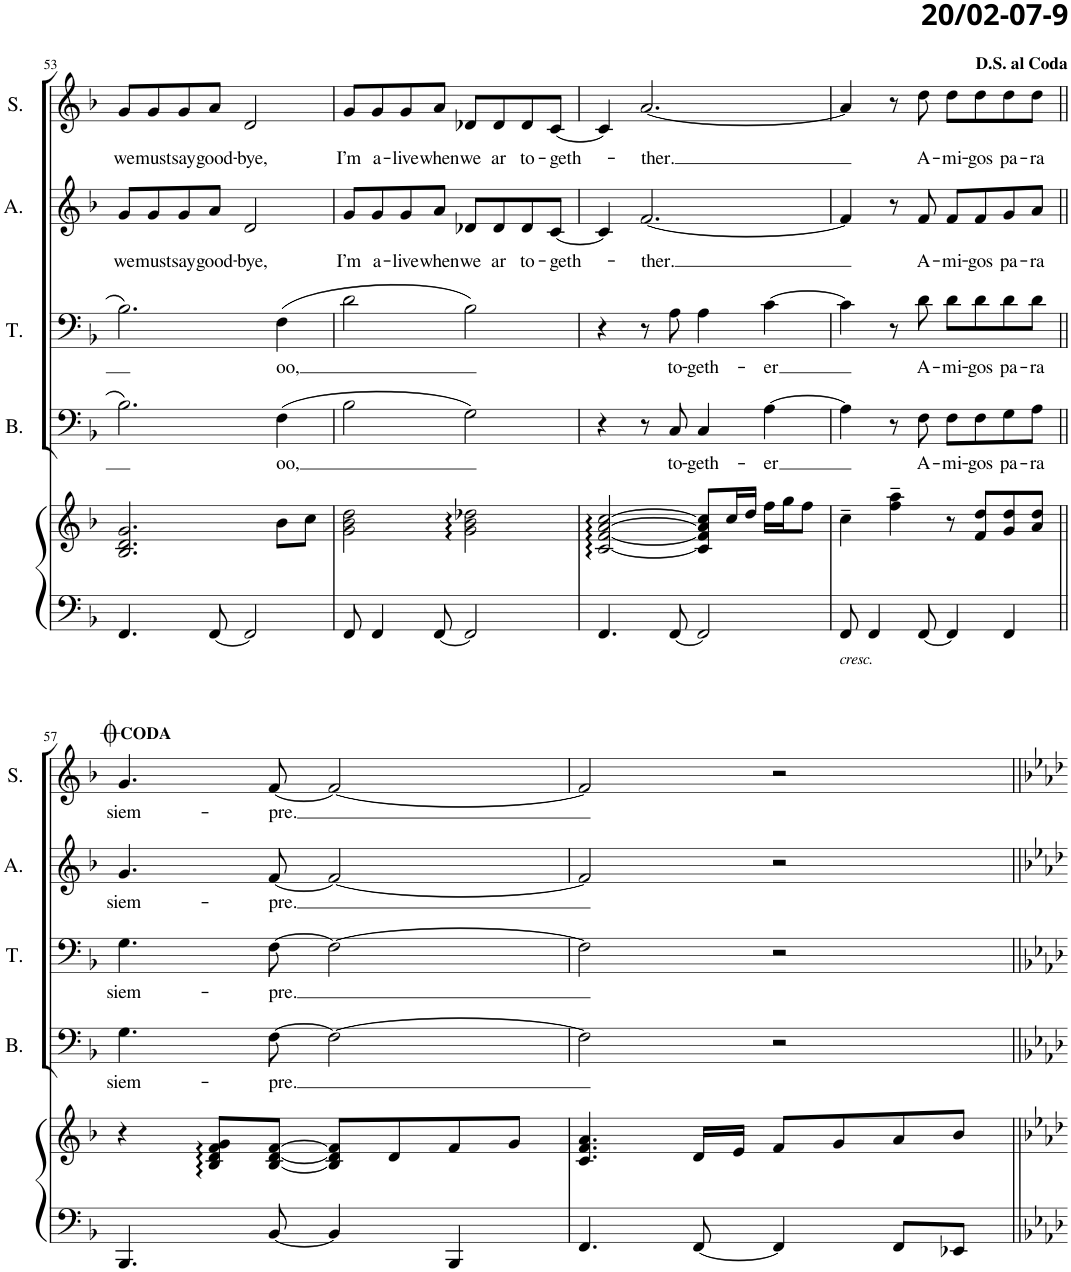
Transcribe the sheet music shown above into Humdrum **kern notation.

**kern	**kern	**kern	**text	**kern	**text	**kern	**text	**kern	**text
*part5	*part5	*part4	*part4	*part3	*part3	*part2	*part2	*part1	*part1
*staff6	*staff5	*staff4	*staff4	*staff3	*staff3	*staff2	*staff2	*staff1	*staff1
*I"Piano	*	*I"Bas	*	*I"Tenor	*	*I"Alt	*	*I"Sopraan	*
*I'Pno	*	*I'B.	*	*I'T.	*	*I'A.	*	*I'S.	*
!!LO:PB:g=z
*clefF4	*clefG2	*clefF4	*	*clefF4	*	*clefG2	*	*clefG2	*
*k[b-]	*k[b-]	*k[b-]	*	*k[b-]	*	*k[b-]	*	*k[b-]	*
*M4/4	*M4/4	*M4/4	*	*M4/4	*	*M4/4	*	*M4/4	*
=53	=53	=53	=53	=53	=53	=53	=53	=53	=53
!	!	!	!	!	!	!	!LO:LY:b	!	!LO:LY:b
4.FF/	2.B-/ 2.d/ 2.g/	2.B-\	.	2.B-\	.	8g/L	we	8g/L	we
!	!	!	!	!	!	!	!LO:LY:b	!	!LO:LY:b
.	.	.	.	.	.	8g/	must	8g/	must
!	!	!	!	!	!	!	!LO:LY:b	!	!LO:LY:b
.	.	.	.	.	.	8g/	say	8g/	say
!	!	!	!	!	!	!	!LO:LY:b	!	!LO:LY:b
[8FF/	.	.	.	.	.	8a/J	good-	8a/J	good-
!	!	!	!	!	!	!	!LO:LY:b	!	!LO:LY:b
2FF/]	.	.	.	.	.	2d/	-bye,	2d/	-bye,
!	!	!	!LO:LY:b	!	!LO:LY:b	!	!	!	!
.	8b-\L	(4F\	oo,	(4F\	oo,	.	.	.	.
.	8cc\J	.	.	.	.	.	.	.	.
=54	=54	=54	=54	=54	=54	=54	=54	=54	=54
!	!	!	!	!	!	!	!LO:LY:b	!	!LO:LY:b
8FF/	2g\ 2b-\ 2dd\	2B-\	.	2d\	.	8g/L	I’m	8g/L	I’m
!	!	!	!	!	!	!	!LO:LY:b	!	!LO:LY:b
4FF/	.	.	.	.	.	8g/	a-	8g/	a-
!	!	!	!	!	!	!	!LO:LY:b	!	!LO:LY:b
.	.	.	.	.	.	8g/	-live	8g/	-live
!	!	!	!	!	!	!	!LO:LY:b	!	!LO:LY:b
[8FF/	.	.	.	.	.	8a/J	when	8a/J	when
!	!	!	!	!	!	!	!LO:LY:b	!	!LO:LY:b
2FF/]	2g\ 2b-\ 2dd-X\	2G\)	.	2B-\)	.	8d-X/L	we	8d-X/L	we
!	!	!	!	!	!	!	!LO:LY:b	!	!LO:LY:b
.	.	.	.	.	.	8d-/	ar	8d-/	ar
!	!	!	!	!	!	!	!LO:LY:b	!	!LO:LY:b
.	.	.	.	.	.	8d-/	to-	8d-/	to-
!	!	!	!	!	!	!	!LO:LY:b	!	!LO:LY:b
.	.	.	.	.	.	[8c/J	-geth-	[8c/J	-geth-
=55	=55	=55	=55	=55	=55	=55	=55	=55	=55
4.FF/	[2c/ [2f/ [2a/ [2cc/	4r	.	4r	.	4c/]	.	4c/]	.
!	!	!	!	!	!	!	!LO:LY:b	!	!LO:LY:b
.	.	8r	.	8r	.	[2.f/	-ther.	[2.a/	-ther.
!	!	!	!LO:LY:b	!	!LO:LY:b	!	!	!	!
[8FF/	.	8C/	to-	8A\	to-	.	.	.	.
!	!	!	!LO:LY:b	!	!LO:LY:b	!	!	!	!
2FF/]	8c/] 8f/] 8a/] 8cc/]L	4C/	-geth-	4A\	-geth-	.	.	.	.
.	16cc/L	.	.	.	.	.	.	.	.
.	16dd/JJ	.	.	.	.	.	.	.	.
!	!	!	!LO:LY:b	!	!LO:LY:b	!	!	!	!
.	16ff\LL	[4A\	-er	[4c\	-er	.	.	.	.
.	16gg\J	.	.	.	.	.	.	.	.
.	8ff\J	.	.	.	.	.	.	.	.
=56	=56	=56	=56	=56	=56	=56	=56	=56	=56
!LO:TX:b:i:t=cresc.	!	!	!	!	!	!	!	!	!
8FF/	4cc~\	4A\]	.	4c\]	.	4f/]	.	4a/]	.
4FF/	.	.	.	.	.	.	.	.	.
.	4ff\~ 4aa\~	8r	.	8r	.	8r	.	8r	.
!	!	!	!LO:LY:b	!	!LO:LY:b	!	!LO:LY:b	!	!LO:LY:b
[8FF/	.	8F\	A-	8d\	A-	8f/	A-	8dd\	A-
!	!	!	!LO:LY:b	!	!LO:LY:b	!	!LO:LY:b	!	!LO:LY:b
4FF/]	8r	8F\L	-mi-	8d\L	-mi-	8f/L	-mi-	8dd\L	-mi-
!	!	!	!LO:LY:b	!	!LO:LY:b	!	!LO:LY:b	!	!LO:LY:b
.	8f/ 8dd/L	8F\	-gos	8d\	-gos	8f/	-gos	8dd\	-gos
!	!	!	!LO:LY:b	!	!LO:LY:b	!	!LO:LY:b	!	!LO:LY:b
4FF/	8g/ 8dd/	8G\	pa-	8d\	pa-	8g/	pa-	8dd\	pa-
!	!	!	!LO:LY:b	!	!LO:LY:b	!	!LO:LY:b	!	!LO:LY:b
.	8a/ 8dd/J	8A\J	-ra	8d\J	-ra	8a/J	-ra	8dd\J	-ra
!	!	!	!	!	!	!	!	!LO:TX:a:t=<b><font size="10"/>D.S. al Coda</b>	!
!!LO:LB:g=z
=57||	=57||	=57||	=57||	=57||	=57||	=57||	=57||	=57||	=57||
!	!	!	!LO:LY:b	!	!LO:LY:b	!	!LO:LY:b	!	!LO:LY:b
4.BBB-/	4r	4.G\	siem-	4.G\	siem-	4.g/	siem-	4.g/	siem-
.	8B-/ 8d/ 8f/ 8g/L	.	.	.	.	.	.	.	.
!	!	!	!LO:LY:b	!	!LO:LY:b	!	!LO:LY:b	!	!LO:LY:b
[8BB-/	[8B-/ [8d/ [8f/J	[8F\	-pre.	[8F\	-pre.	[8f/	-pre.	[8f/	-pre.
4BB-/]	8B-/] 8d/] 8f/]L	2F\_	.	2F\_	.	2f/_	.	2f/_	.
.	8d/	.	.	.	.	.	.	.	.
4BBB-/	8f/	.	.	.	.	.	.	.	.
.	8g/J	.	.	.	.	.	.	.	.
=58	=58	=58	=58	=58	=58	=58	=58	=58	=58
4.FF/	4.c/ 4.f/ 4.a/	2F\]	.	2F\]	.	2f/]	.	2f/]	.
[8FF/	16d/LL	.	.	.	.	.	.	.	.
.	16e/JJ	.	.	.	.	.	.	.	.
4FF/]	8f/L	2r	.	2r	.	2r	.	2r	.
.	8g/	.	.	.	.	.	.	.	.
8FF/L	8a/	.	.	.	.	.	.	.	.
8EE-X/J	8b-/J	.	.	.	.	.	.	.	.
=||	=||	=||	=||	=||	=||	=||	=||	=||	=||
*-	*-	*-	*-	*-	*-	*-	*-	*-	*-
